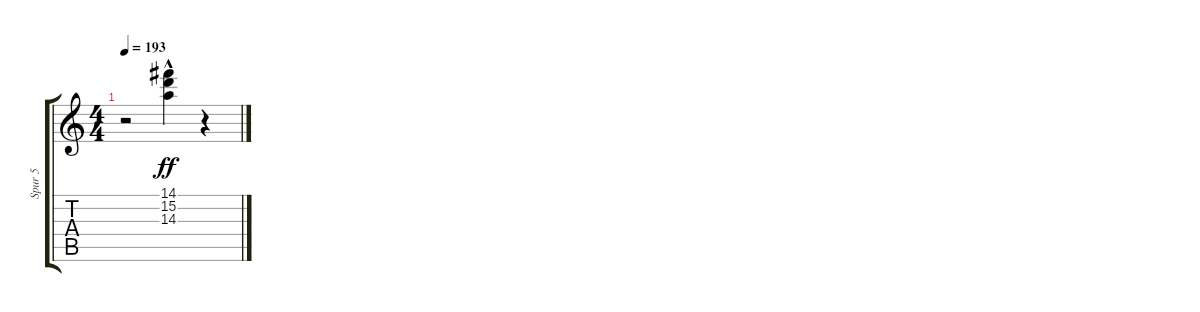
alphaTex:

\track ("Spur 5" "Spur 5") {instrument electricguitarclean}
\staff {score tabs}
\tuning (E4 B3 G3 D3 A2 E2) {hide}
\ts (4 4)
\tempo 193
\clef g2
\ks c
r.2{dy ff} (14.1{hac} 15.2 14.3).4 r.4
